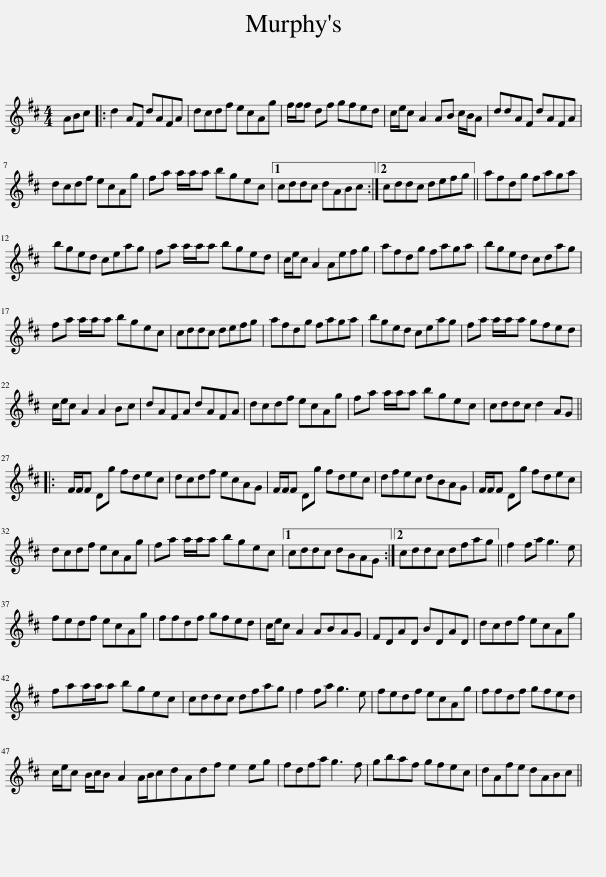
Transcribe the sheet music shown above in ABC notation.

X:1
L:1/8
M:4/4
I:linebreak $
K:D
V:1 treble
V:1
 ABc |: d2 AF dAFA | dcdf ecAg | f/f/f df gfed | c/e/c A2 AB c/B/A | %5
 ddAF dAFA |$ dcdf ecAg | fa a/a/a bgec |1 cddc dABc :|2 cddc defg || %10
 afdg faga |$ bged ceag | fa a/a/a bged | c/e/c A2 Aefg | afdg faga | %15
 bged cdag |$ fa a/a/a bgec | cddc defg | afdg faga | bged ceag | %20
 fa a/a/a gfed |$ c/e/c A2 A2 Bc | dAFA dAFA | dcdf ecAg | fa a/a/a bgec | %25
 cddc d2 AG |:$ F/F/F Dg fdec | dcdf ecAG | F/F/F Dg fdec | dfec dBAG | %30
 F/F/F Dg fdec |$ dcdf ecAg | fa a/a/a bgec |1 cddc dBAG :|2 cddc dfag || %35
 f2 fa g3 e |$ fedf ecAg | ffdf gfed | c/e/c A2 ABAG | FDAD BDAD | %40
 dcdf ecAg |$ faa/a/a bgec | cddc dfag | f2 fa g3 e | fedf ecAg | %45
 ffdf gfed |$ c/e/c B/c/B A2 A/B/cdAdf e2 eg | fdfa g3 f | gbaf gfec | dAfe dABc || %50
